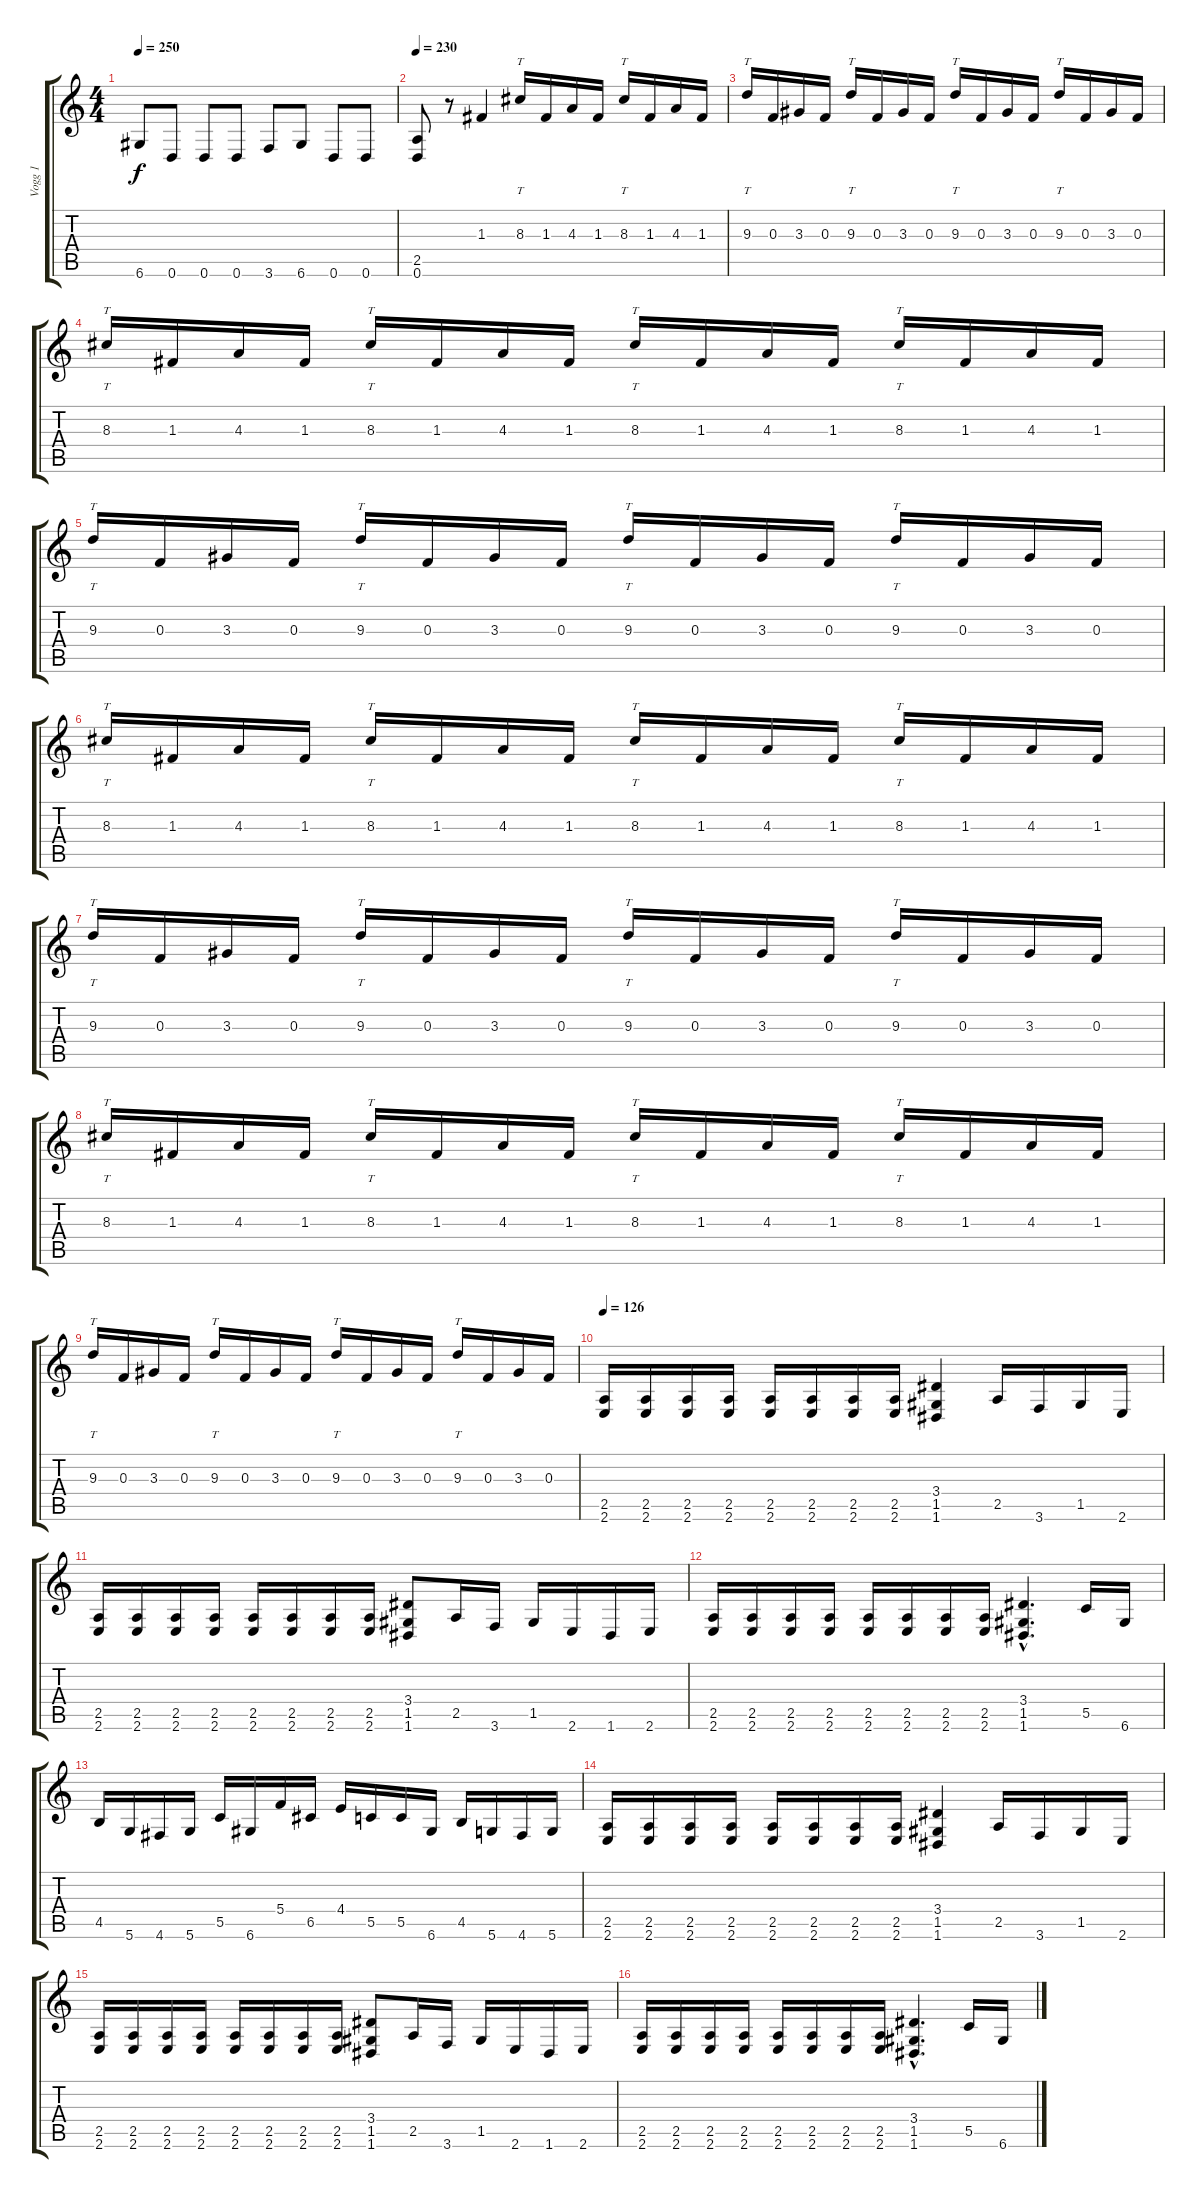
\track ("Vogg 1" "Vogg 1") {instrument distortionguitar}
\staff {score tabs}
\tuning (D4 A3 F3 C3 G2 D2) {hide}
\ts (4 4)
\tempo 250
\clef g2
\ks c
6.6.8{dy f} 0.6.8 0.6.8 0.6.8 3.6.8 6.6.8 0.6.8 0.6.8 |
\tempo 230
(2.5 0.6).8 r.8 1.3.4 8.3.16{tt} 1.3.16 4.3.16 1.3.16 8.3.16{tt} 1.3.16 4.3.16 1.3.16 |
9.3.16{tt} 0.3.16 3.3.16 0.3.16 9.3.16{tt} 0.3.16 3.3.16 0.3.16 9.3.16{tt} 0.3.16 3.3.16 0.3.16 9.3.16{tt} 0.3.16 3.3.16 0.3.16 |
8.3.16{tt} 1.3.16 4.3.16 1.3.16 8.3.16{tt} 1.3.16 4.3.16 1.3.16 8.3.16{tt} 1.3.16 4.3.16 1.3.16 8.3.16{tt} 1.3.16 4.3.16 1.3.16 |
9.3.16{tt} 0.3.16 3.3.16 0.3.16 9.3.16{tt} 0.3.16 3.3.16 0.3.16 9.3.16{tt} 0.3.16 3.3.16 0.3.16 9.3.16{tt} 0.3.16 3.3.16 0.3.16 |
8.3.16{tt} 1.3.16 4.3.16 1.3.16 8.3.16{tt} 1.3.16 4.3.16 1.3.16 8.3.16{tt} 1.3.16 4.3.16 1.3.16 8.3.16{tt} 1.3.16 4.3.16 1.3.16 |
9.3.16{tt} 0.3.16 3.3.16 0.3.16 9.3.16{tt} 0.3.16 3.3.16 0.3.16 9.3.16{tt} 0.3.16 3.3.16 0.3.16 9.3.16{tt} 0.3.16 3.3.16 0.3.16 |
8.3.16{tt} 1.3.16 4.3.16 1.3.16 8.3.16{tt} 1.3.16 4.3.16 1.3.16 8.3.16{tt} 1.3.16 4.3.16 1.3.16 8.3.16{tt} 1.3.16 4.3.16 1.3.16 |
9.3.16{tt} 0.3.16 3.3.16 0.3.16 9.3.16{tt} 0.3.16 3.3.16 0.3.16 9.3.16{tt} 0.3.16 3.3.16 0.3.16 9.3.16{tt} 0.3.16 3.3.16 0.3.16 |
\tempo 126
(2.5 2.6).16 (2.5 2.6).16 (2.5 2.6).16 (2.5 2.6).16 (2.5 2.6).16 (2.5 2.6).16 (2.5 2.6).16 (2.5 2.6).16 (3.4 1.5 1.6).4 2.5.16 3.6.16 1.5.16 2.6.16 |
(2.5 2.6).16 (2.5 2.6).16 (2.5 2.6).16 (2.5 2.6).16 (2.5 2.6).16 (2.5 2.6).16 (2.5 2.6).16 (2.5 2.6).16 (3.4 1.5 1.6).8 2.5.16 3.6.16 1.5.16 2.6.16 1.6.16 2.6.16 |
(2.5 2.6).16 (2.5 2.6).16 (2.5 2.6).16 (2.5 2.6).16 (2.5 2.6).16 (2.5 2.6).16 (2.5 2.6).16 (2.5 2.6).16 (3.4{hac} 1.5{hac} 1.6{hac}).4{d} 5.5.16 6.6.16 |
4.5.16 5.6.16 4.6.16 5.6.16 5.5.16 6.6.16 5.4.16 6.5.16 4.4.16 5.5.16 5.5.16 6.6.16 4.5.16 5.6.16 4.6.16 5.6.16 |
(2.5 2.6).16 (2.5 2.6).16 (2.5 2.6).16 (2.5 2.6).16 (2.5 2.6).16 (2.5 2.6).16 (2.5 2.6).16 (2.5 2.6).16 (3.4 1.5 1.6).4 2.5.16 3.6.16 1.5.16 2.6.16 |
(2.5 2.6).16 (2.5 2.6).16 (2.5 2.6).16 (2.5 2.6).16 (2.5 2.6).16 (2.5 2.6).16 (2.5 2.6).16 (2.5 2.6).16 (3.4 1.5 1.6).8 2.5.16 3.6.16 1.5.16 2.6.16 1.6.16 2.6.16 |
(2.5 2.6).16 (2.5 2.6).16 (2.5 2.6).16 (2.5 2.6).16 (2.5 2.6).16 (2.5 2.6).16 (2.5 2.6).16 (2.5 2.6).16 (3.4{hac} 1.5{hac} 1.6{hac}).4{d} 5.5.16 6.6.16
